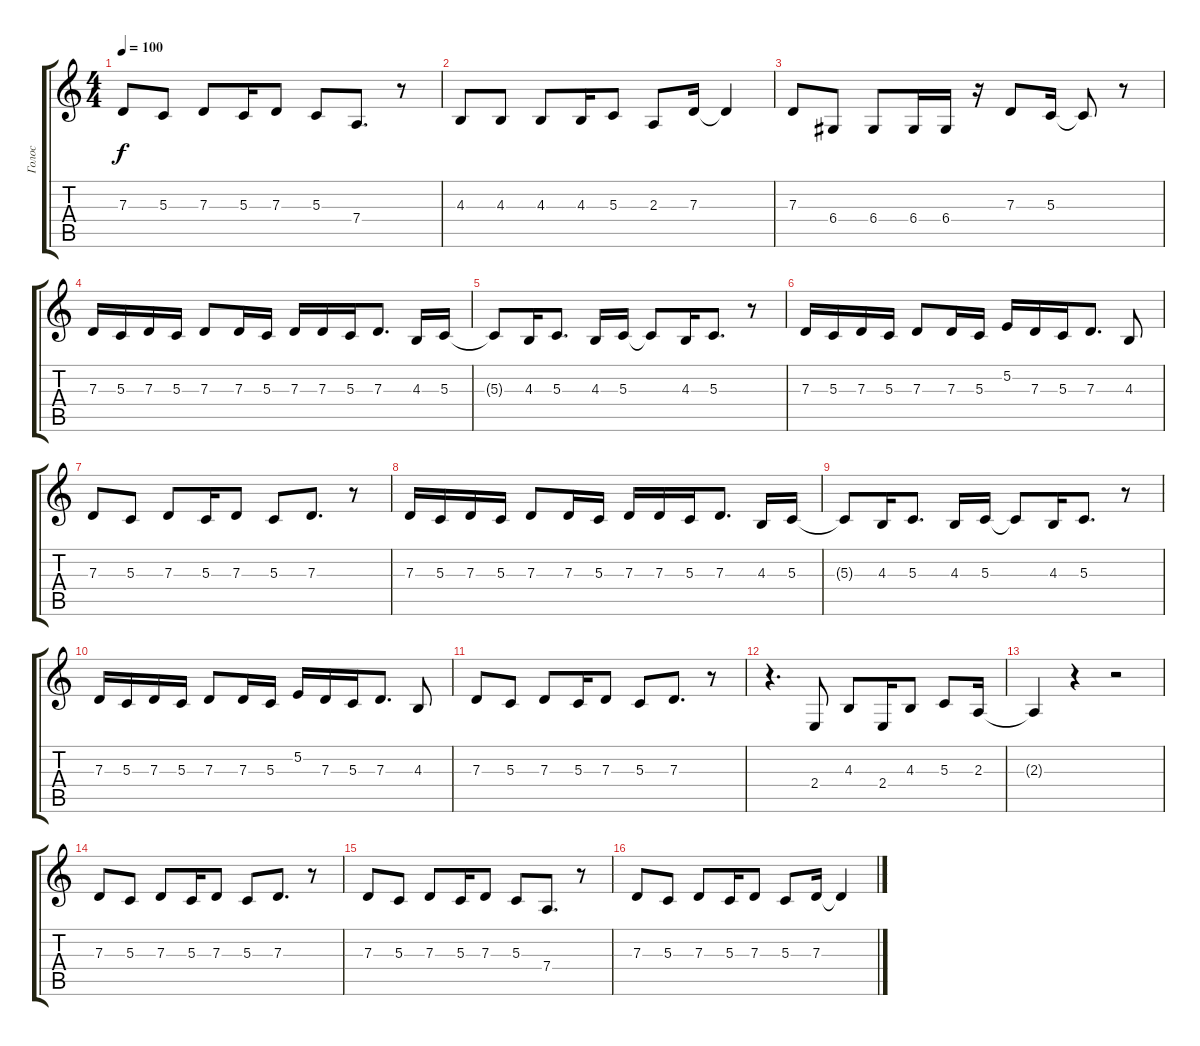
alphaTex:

\track ("Голос" "Голос") {instrument viola}
\staff {score tabs}
\tuning (E4 B3 G3 D3 A2 E2) {hide}
\ts (4 4)
\tempo 100
\clef g2
\ks c
7.3.8{dy f} 5.3.8 7.3.8 5.3.16 7.3.8 5.3.8 7.4.8{d} r.8 |
4.3.8 4.3.8 4.3.8 4.3.16 5.3.8 2.3.8 7.3.16 7.3{t}.4 |
7.3.8 6.4.8 6.4.8 6.4.16 6.4.16 r.16 7.3.8 5.3.16 5.3{t}.8 r.8 |
7.3.16 5.3.16 7.3.16 5.3.16 7.3.8 7.3.16 5.3.16 7.3.16 7.3.16 5.3.16 7.3.8{d} 4.3.16 5.3.16 |
5.3{t}.8 4.3.16 5.3.8{d} 4.3.16 5.3.16 5.3{t}.8 4.3.16 5.3.8{d} r.8 |
7.3.16 5.3.16 7.3.16 5.3.16 7.3.8 7.3.16 5.3.16 5.2.16 7.3.16 5.3.16 7.3.8{d} 4.3.8 |
7.3.8 5.3.8 7.3.8 5.3.16 7.3.8 5.3.8 7.3.8{d} r.8 |
7.3.16 5.3.16 7.3.16 5.3.16 7.3.8 7.3.16 5.3.16 7.3.16 7.3.16 5.3.16 7.3.8{d} 4.3.16 5.3.16 |
5.3{t}.8 4.3.16 5.3.8{d} 4.3.16 5.3.16 5.3{t}.8 4.3.16 5.3.8{d} r.8 |
7.3.16 5.3.16 7.3.16 5.3.16 7.3.8 7.3.16 5.3.16 5.2.16 7.3.16 5.3.16 7.3.8{d} 4.3.8 |
7.3.8 5.3.8 7.3.8 5.3.16 7.3.8 5.3.8 7.3.8{d} r.8 |
r.4{d} 2.4.8 4.3.8 2.4.16 4.3.8 5.3.8 2.3.16 |
2.3{t}.4 r.4 r.2 |
7.3.8 5.3.8 7.3.8 5.3.16 7.3.8 5.3.8 7.3.8{d} r.8 |
7.3.8 5.3.8 7.3.8 5.3.16 7.3.8 5.3.8 7.4.8{d} r.8 |
7.3.8 5.3.8 7.3.8 5.3.16 7.3.8 5.3.8 7.3.16 7.3{t}.4
